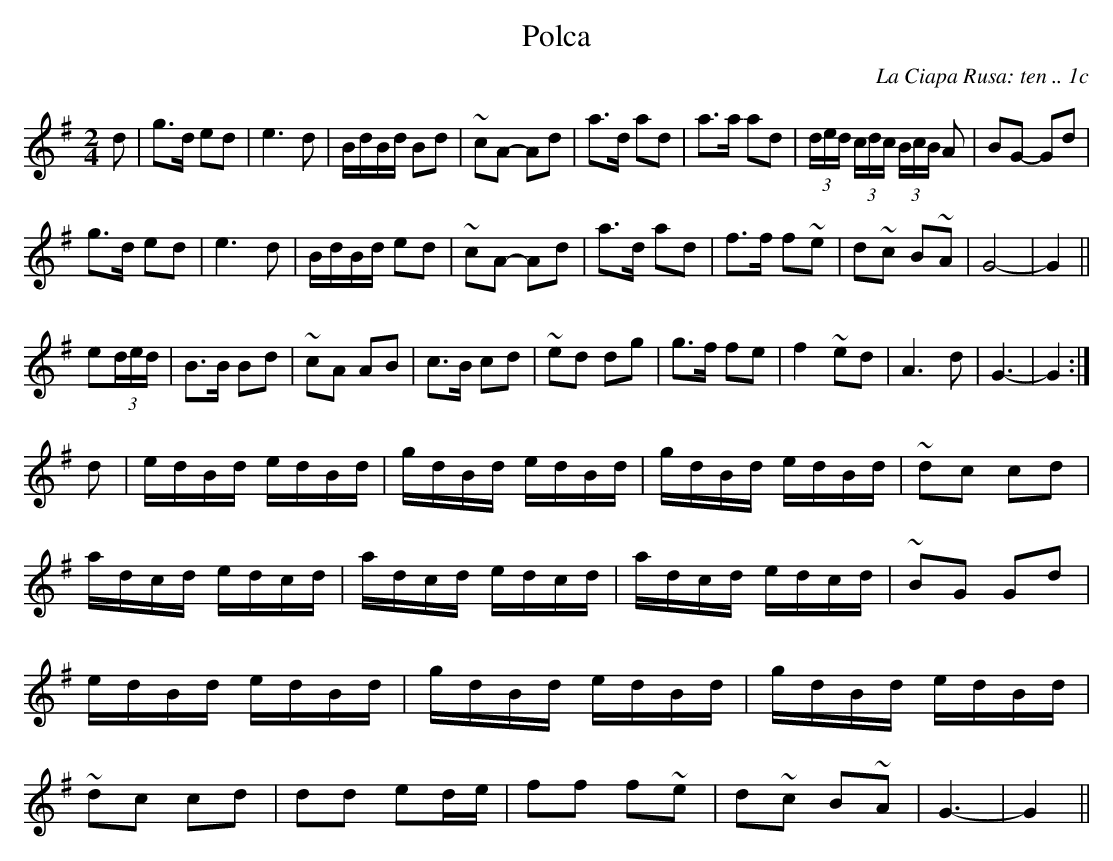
X:1
T:Polca
C:La Ciapa Rusa: ten .. 1c
M:2/4
L:1/16
K:G
d2|g3d e2d2|e6 d2|BdBd B2d2|~c2A2- A2d2|\
a3d a2d2|a3a a2d2|(3ded (3cdc (3BcB A2|B2G2- G2d2|
g3d e2d2|e6 d2|BdBd e2d2|~c2A2- A2d2|\
a3d a2d2|f3f f2~e2|d2~c2 B2~A2|G8-|G4||
e2(3ded|B3B B2d2|~c2A2 A2B2|c3B c2d2|~e2d2 d2g2|\
g3f f2e2|f4 ~e2d2|A6d2|G6-|G4:|
d2|edBd edBd|gdBd edBd|gdBd edBd|~d2c2 c2d2|\
adcd edcd|adcd edcd|adcd edcd|~B2G2 G2d2|\
edBd edBd|gdBd edBd|gdBd edBd|~d2c2 c2d2|\
d2d2 e2de|f2f2 f2~e2|d2~c2 B2~A2|G6-|G4||
